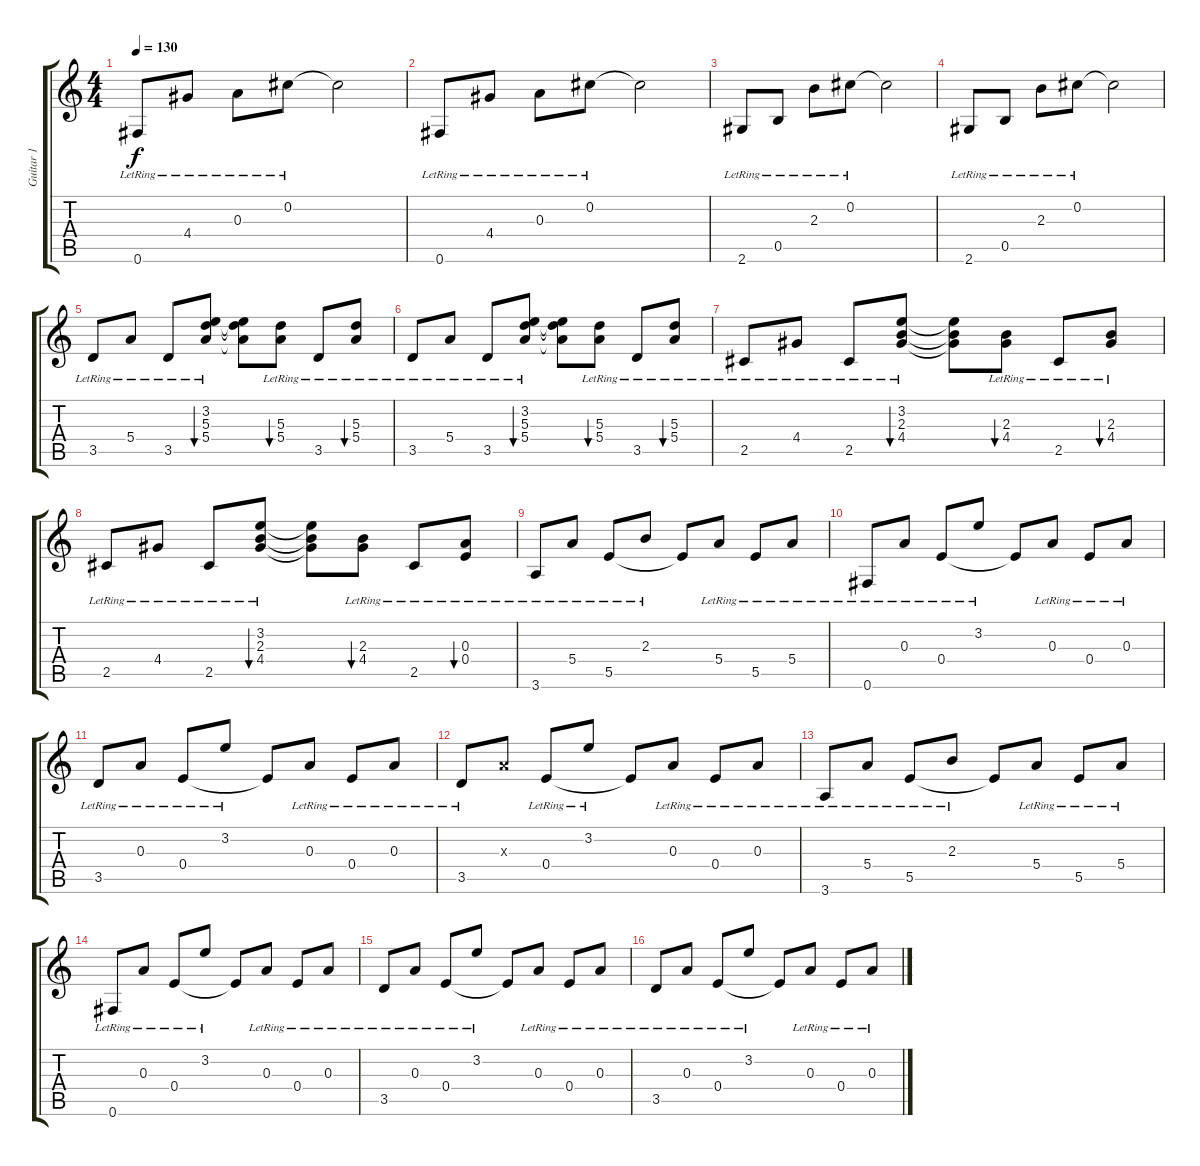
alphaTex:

\track ("Guitar 1" "Guitar 1") {instrument acousticguitarsteel}
\staff {score tabs}
\tuning (Gb4 Db4 A3 E3 B2 Gb2) {hide}
\ts (4 4)
\tempo 130
\clef g2
\ks c
0.6{lr}.8{dy f} 4.4{lr}.8 0.3{lr}.8 0.2{lr}.8 0.2{t}.2 |
0.6{lr}.8 4.4{lr}.8 0.3{lr}.8 0.2{lr}.8 0.2{t}.2 |
2.6{lr}.8 0.5{lr}.8 2.3{lr}.8 0.2{lr}.8 0.2{t}.2 |
2.6{lr}.8 0.5{lr}.8 2.3{lr}.8 0.2{lr}.8 0.2{t}.2 |
3.5{lr}.8 5.4{lr}.8 3.5{lr}.8 (3.2{lr} 5.3{lr} 5.4{lr}).8{bu 60} (3.2{t} 5.3{t} 5.4{t}).8 (5.3{lr} 5.4{lr}).8{bu 60} 3.5{lr}.8 (5.3{lr} 5.4{lr}).8{bu 60} |
3.5{lr}.8 5.4{lr}.8 3.5{lr}.8 (3.2{lr} 5.3{lr} 5.4{lr}).8{bu 60} (3.2{t} 5.3{t} 5.4{t}).8 (5.3{lr} 5.4{lr}).8{bu 60} 3.5{lr}.8 (5.3{lr} 5.4{lr}).8{bu 60} |
2.5{lr}.8 4.4{lr}.8 2.5{lr}.8 (3.2{lr} 2.3{lr} 4.4{lr}).8{bu 60} (3.2{t} 2.3{t} 4.4{t}).8 (2.3{lr} 4.4{lr}).8{bu 60} 2.5{lr}.8 (2.3{lr} 4.4{lr}).8{bu 60} |
2.5{lr}.8 4.4{lr}.8 2.5{lr}.8 (3.2{lr} 2.3{lr} 4.4{lr}).8{bu 60} (3.2{t} 2.3{t} 4.4{t}).8 (2.3{lr} 4.4{lr}).8{bu 60} 2.5{lr}.8 (0.3{lr} 0.4{lr}).8{bu 60} |
3.6{lr}.8 5.4{lr}.8 5.5{lr}.8 2.3{lr}.8 5.5{t}.8 5.4{lr}.8 5.5{lr}.8 5.4{lr}.8 |
0.6{lr}.8 0.3{lr}.8 0.4{lr}.8 3.2{lr}.8 0.4{t}.8 0.3{lr}.8 0.4{lr}.8 0.3{lr}.8 |
3.5{lr}.8 0.3{lr}.8 0.4{lr}.8 3.2{lr}.8 0.4{t}.8 0.3{lr}.8 0.4{lr}.8 0.3{lr}.8 |
3.5{lr}.8 0.3{x}.8 0.4{lr}.8 3.2{lr}.8 0.4{t}.8 0.3{lr}.8 0.4{lr}.8 0.3{lr}.8 |
3.6{lr}.8 5.4{lr}.8 5.5{lr}.8 2.3{lr}.8 5.5{t}.8 5.4{lr}.8 5.5{lr}.8 5.4{lr}.8 |
0.6{lr}.8 0.3{lr}.8 0.4{lr}.8 3.2{lr}.8 0.4{t}.8 0.3{lr}.8 0.4{lr}.8 0.3{lr}.8 |
3.5{lr}.8 0.3{lr}.8 0.4{lr}.8 3.2{lr}.8 0.4{t}.8 0.3{lr}.8 0.4{lr}.8 0.3{lr}.8 |
3.5{lr}.8 0.3{lr}.8 0.4{lr}.8 3.2{lr}.8 0.4{t}.8 0.3{lr}.8 0.4{lr}.8 0.3{lr}.8
